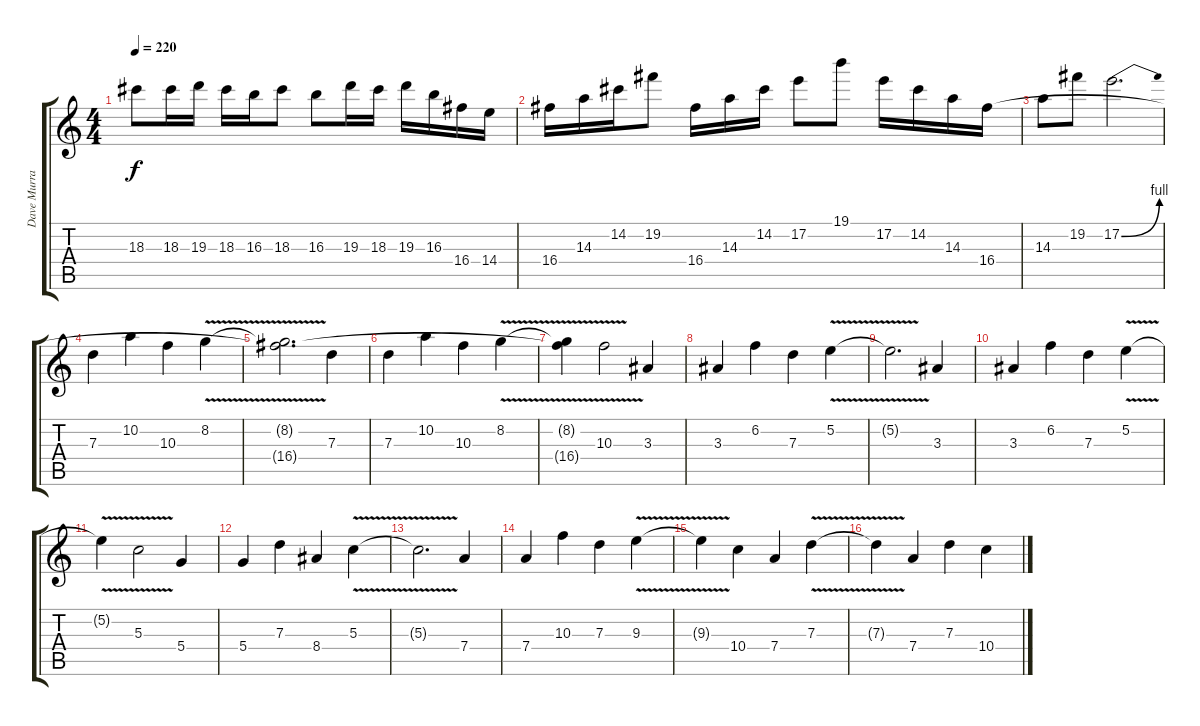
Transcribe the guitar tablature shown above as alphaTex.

\track ("Dave Murray" "Dave Murra") {instrument distortionguitar}
\staff {score tabs}
\tuning (E4 B3 G3 D3 A2 E2) {hide}
\ts (4 4)
\tempo 220
\clef g2
\ks c
18.3.8{dy f} 18.3.16 19.3.16 18.3.16 16.3.16 18.3.8 16.3.8 19.3.16 18.3.16 19.3.16 16.3.16 16.4.16 14.4.16 |
16.4.16 14.3.16 14.2.16 19.2.8 16.4.16 14.3.16 14.2.16 17.2.8 19.1.8 17.2.16 14.2.16 14.3.16 16.4.16 |
14.3.8 19.2.8 17.2{be (bend 0 0 60 4)}.2{d} |
7.3.4{volume 14} 10.2.4 10.3.4 8.2{v}.4 |
(8.2{t} 16.4{t}).2{d} 7.3.4 |
7.3.4 10.2.4 10.3.4 8.2{v}.4 |
(8.2{t} 16.4{t}).4 10.3{v}.2 3.3.4 |
3.3.4 6.2.4 7.3.4 5.2{v}.4 |
5.2{t}.2{d} 3.3.4 |
3.3.4 6.2.4 7.3.4 5.2{v}.4 |
5.2{t}.4 5.3{v}.2 5.4.4 |
5.4.4 7.3.4 8.4.4 5.3{v}.4 |
5.3{t}.2{d} 7.4.4 |
7.4.4 10.3.4 7.3.4 9.3{v}.4 |
9.3{t}.4 10.4.4 7.4.4 7.3{v}.4 |
7.3{t}.4 7.4.4 7.3.4 10.4.4
